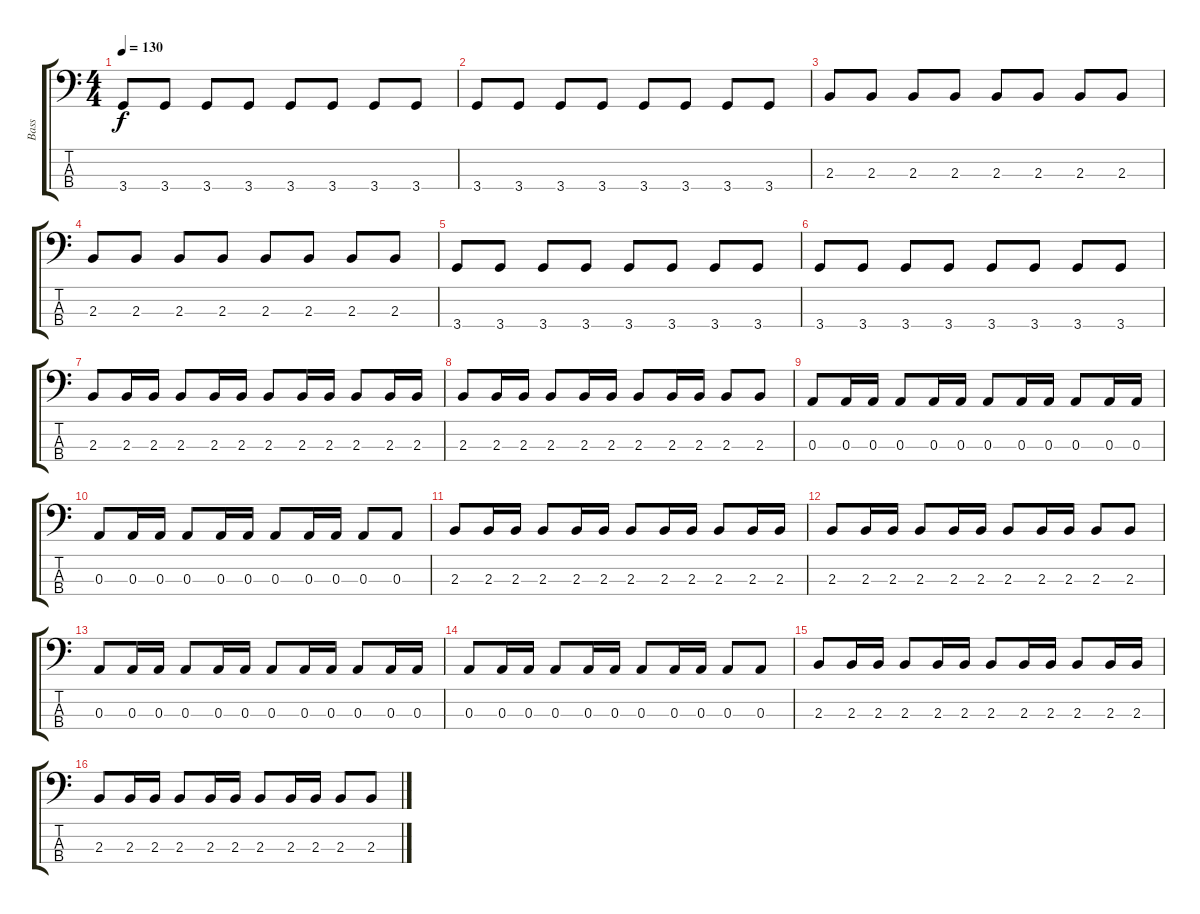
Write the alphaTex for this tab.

\track ("Bass" "Bass") {instrument electricbasspick}
\staff {score tabs}
\tuning (G2 D2 A1 E1) {hide}
\ts (4 4)
\tempo 130
\clef f4
\ks c
3.4.8{dy f} 3.4.8 3.4.8 3.4.8 3.4.8 3.4.8 3.4.8 3.4.8 |
3.4.8 3.4.8 3.4.8 3.4.8 3.4.8 3.4.8 3.4.8 3.4.8 |
2.3.8 2.3.8 2.3.8 2.3.8 2.3.8 2.3.8 2.3.8 2.3.8 |
2.3.8 2.3.8 2.3.8 2.3.8 2.3.8 2.3.8 2.3.8 2.3.8 |
3.4.8 3.4.8 3.4.8 3.4.8 3.4.8 3.4.8 3.4.8 3.4.8 |
3.4.8 3.4.8 3.4.8 3.4.8 3.4.8 3.4.8 3.4.8 3.4.8 |
2.3.8 2.3.16 2.3.16 2.3.8 2.3.16 2.3.16 2.3.8 2.3.16 2.3.16 2.3.8 2.3.16 2.3.16 |
2.3.8 2.3.16 2.3.16 2.3.8 2.3.16 2.3.16 2.3.8 2.3.16 2.3.16 2.3.8 2.3.8 |
0.3.8 0.3.16 0.3.16 0.3.8 0.3.16 0.3.16 0.3.8 0.3.16 0.3.16 0.3.8 0.3.16 0.3.16 |
0.3.8 0.3.16 0.3.16 0.3.8 0.3.16 0.3.16 0.3.8 0.3.16 0.3.16 0.3.8 0.3.8 |
2.3.8 2.3.16 2.3.16 2.3.8 2.3.16 2.3.16 2.3.8 2.3.16 2.3.16 2.3.8 2.3.16 2.3.16 |
2.3.8 2.3.16 2.3.16 2.3.8 2.3.16 2.3.16 2.3.8 2.3.16 2.3.16 2.3.8 2.3.8 |
0.3.8 0.3.16 0.3.16 0.3.8 0.3.16 0.3.16 0.3.8 0.3.16 0.3.16 0.3.8 0.3.16 0.3.16 |
0.3.8 0.3.16 0.3.16 0.3.8 0.3.16 0.3.16 0.3.8 0.3.16 0.3.16 0.3.8 0.3.8 |
2.3.8 2.3.16 2.3.16 2.3.8 2.3.16 2.3.16 2.3.8 2.3.16 2.3.16 2.3.8 2.3.16 2.3.16 |
2.3.8 2.3.16 2.3.16 2.3.8 2.3.16 2.3.16 2.3.8 2.3.16 2.3.16 2.3.8 2.3.8
